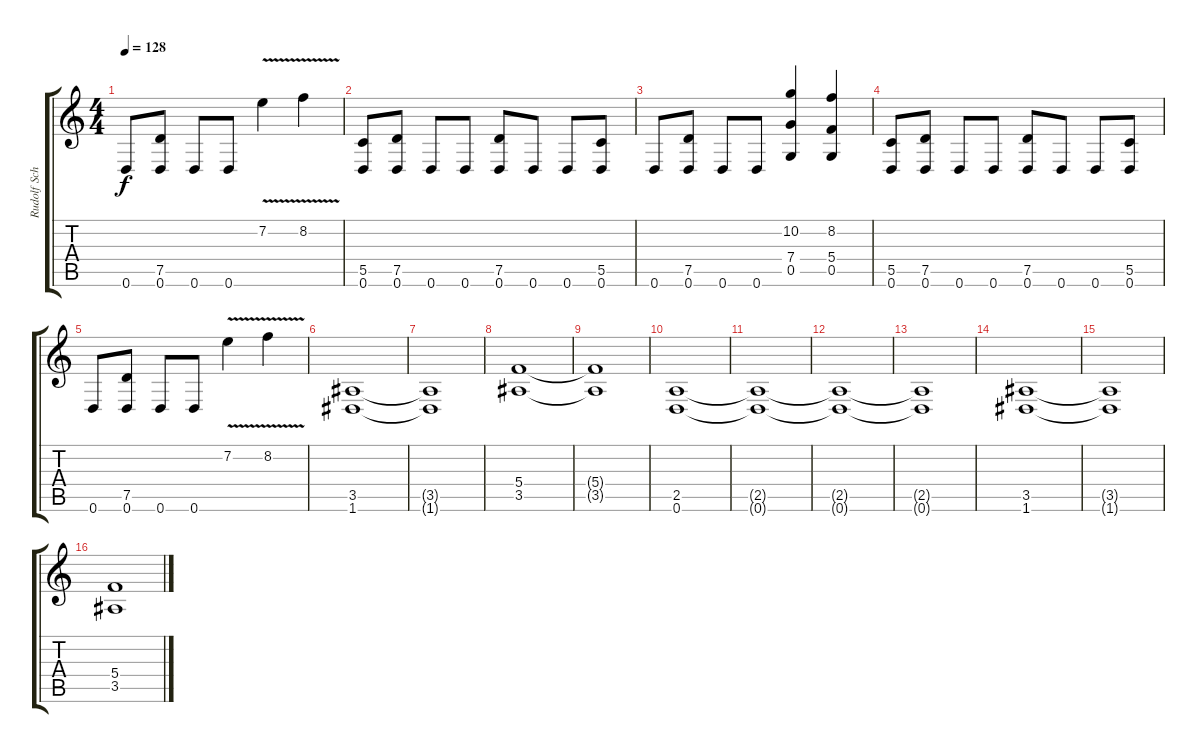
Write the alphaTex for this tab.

\track ("Rudolf Schenker" "Rudolf Sch") {instrument distortionguitar}
\staff {score tabs}
\tuning (D4 A3 F3 C3 G2 D2) {hide}
\ts (4 4)
\tempo 128
\clef g2
\ks c
0.6.8{dy f} (7.5 0.6).8 0.6.8 0.6.8 7.2{v}.4 8.2{v}.4 |
(5.5 0.6).8{instrument distortionguitar} (7.5 0.6).8 0.6.8 0.6.8 (7.5 0.6).8 0.6.8 0.6.8 (5.5 0.6).8 |
0.6.8 (7.5 0.6).8 0.6.8 0.6.8 (10.2 7.4 0.5).4 (8.2 5.4 0.5).4 |
(5.5 0.6).8 (7.5 0.6).8 0.6.8 0.6.8 (7.5 0.6).8 0.6.8 0.6.8 (5.5 0.6).8 |
0.6.8 (7.5 0.6).8 0.6.8 0.6.8 7.2{v}.4 8.2{v}.4 |
(3.5 1.6).1 |
(3.5{t} 1.6{t}).1 |
(5.4 3.5).1 |
(5.4{t} 3.5{t}).1 |
(2.5 0.6).1 |
(2.5{t} 0.6{t}).1 |
(2.5{t} 0.6{t}).1 |
(2.5{t} 0.6{t}).1 |
(3.5 1.6).1 |
(3.5{t} 1.6{t}).1 |
(5.4 3.5).1
